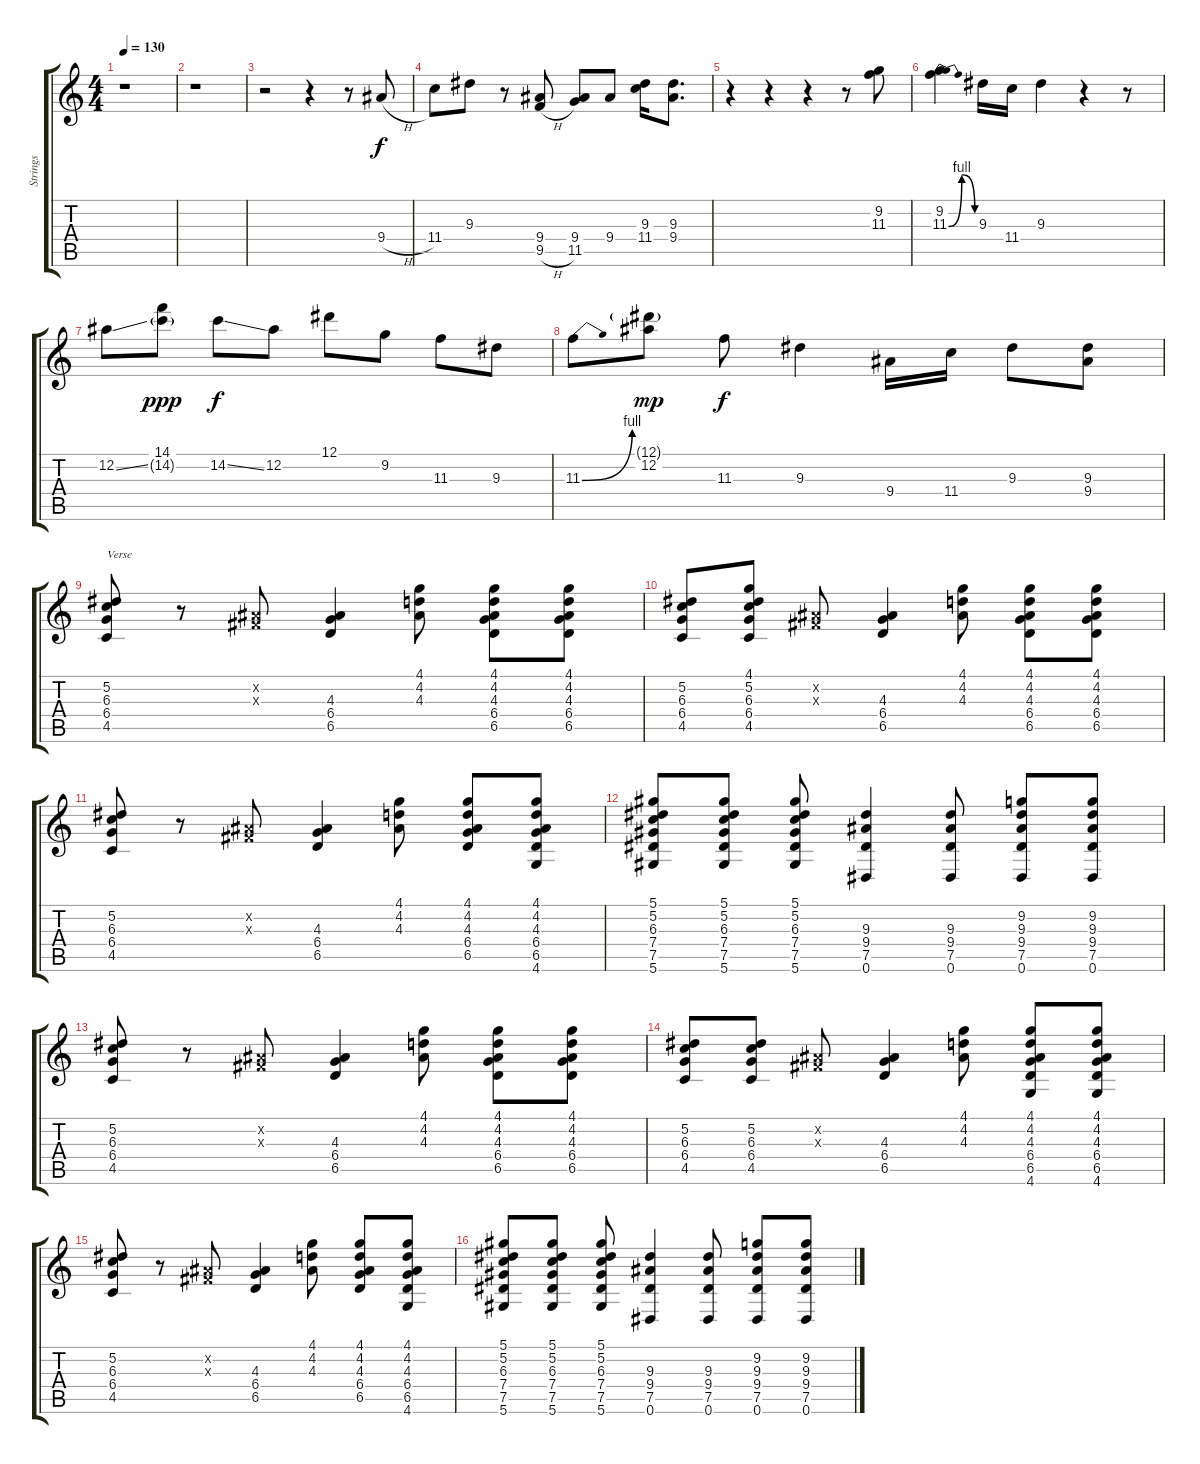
\track ("Strings" "Strings") {instrument overdrivenguitar}
\staff {score tabs}
\tuning (Eb4 Bb3 Gb3 Db3 Ab2 Eb2) {hide}
\ts (4 4)
\tempo 130
\clef g2
\ks c
r.1{dy f instrument overdrivenguitar} |
r.1 |
r.2 r.4 r.8 9.4{h}.8 |
11.4.8 9.3.8 r.8 (9.4 9.5{h}).8 (9.4 11.5).8 9.4.8 (9.3 11.4).16 (9.3 9.4).8{d} |
r.4 r.4 r.4 r.8 (9.2 11.3).8 |
(9.2 11.3{be (bendrelease 0 0 30 4 30 4 60 0)}).4 9.3.16 11.4.16 9.3.4 r.4 r.8 |
12.2{ss}.8 (14.1 14.2{g}).8{dy ppp} 14.2{ss}.8{dy f} 12.2.8 12.1.8 9.2.8 11.3.8 9.3.8 |
11.3{be (bend 0 0 60 4)}.8 (12.1{g} 12.2).8{dy mp} 11.3.8{dy f} 9.3.4 9.4.16 11.4.16 9.3.8 (9.3 9.4).8 |
(5.2 6.3 6.4 4.5).8{txt "Verse"} r.8 (0.2{x} 0.3{x}).8 (4.3 6.4 6.5).4 (4.1 4.2 4.3).8 (4.1 4.2 4.3 6.4 6.5).8 (4.1 4.2 4.3 6.4 6.5).8 |
(5.2 6.3 6.4 4.5).8 (4.1 5.2 6.3 6.4 4.5).8 (0.2{x} 0.3{x}).8 (4.3 6.4 6.5).4 (4.1 4.2 4.3).8 (4.1 4.2 4.3 6.4 6.5).8 (4.1 4.2 4.3 6.4 6.5).8 |
(5.2 6.3 6.4 4.5).8 r.8 (0.2{x} 0.3{x}).8 (4.3 6.4 6.5).4 (4.1 4.2 4.3).8 (4.1 4.2 4.3 6.4 6.5).8 (4.1 4.2 4.3 6.4 6.5 4.6).8 |
(5.1 5.2 6.3 7.4 7.5 5.6).8 (5.1 5.2 6.3 7.4 7.5 5.6).8 (5.1 5.2 6.3 7.4 7.5 5.6).8 (9.3 9.4 7.5 0.6).4 (9.3 9.4 7.5 0.6).8 (9.2 9.3 9.4 7.5 0.6).8 (9.2 9.3 9.4 7.5 0.6).8 |
(5.2 6.3 6.4 4.5).8 r.8 (0.2{x} 0.3{x}).8 (4.3 6.4 6.5).4 (4.1 4.2 4.3).8 (4.1 4.2 4.3 6.4 6.5).8 (4.1 4.2 4.3 6.4 6.5).8 |
(5.2 6.3 6.4 4.5).8 (5.2 6.3 6.4 4.5).8 (0.2{x} 0.3{x}).8 (4.3 6.4 6.5).4 (4.1 4.2 4.3).8 (4.1 4.2 4.3 6.4 6.5 4.6).8 (4.1 4.2 4.3 6.4 6.5 4.6).8 |
(5.2 6.3 6.4 4.5).8 r.8 (0.2{x} 0.3{x}).8 (4.3 6.4 6.5).4 (4.1 4.2 4.3).8 (4.1 4.2 4.3 6.4 6.5).8 (4.1 4.2 4.3 6.4 6.5 4.6).8 |
(5.1 5.2 6.3 7.4 7.5 5.6).8 (5.1 5.2 6.3 7.4 7.5 5.6).8 (5.1 5.2 6.3 7.4 7.5 5.6).8 (9.3 9.4 7.5 0.6).4 (9.3 9.4 7.5 0.6).8 (9.2 9.3 9.4 7.5 0.6).8 (9.2 9.3 9.4 7.5 0.6).8
